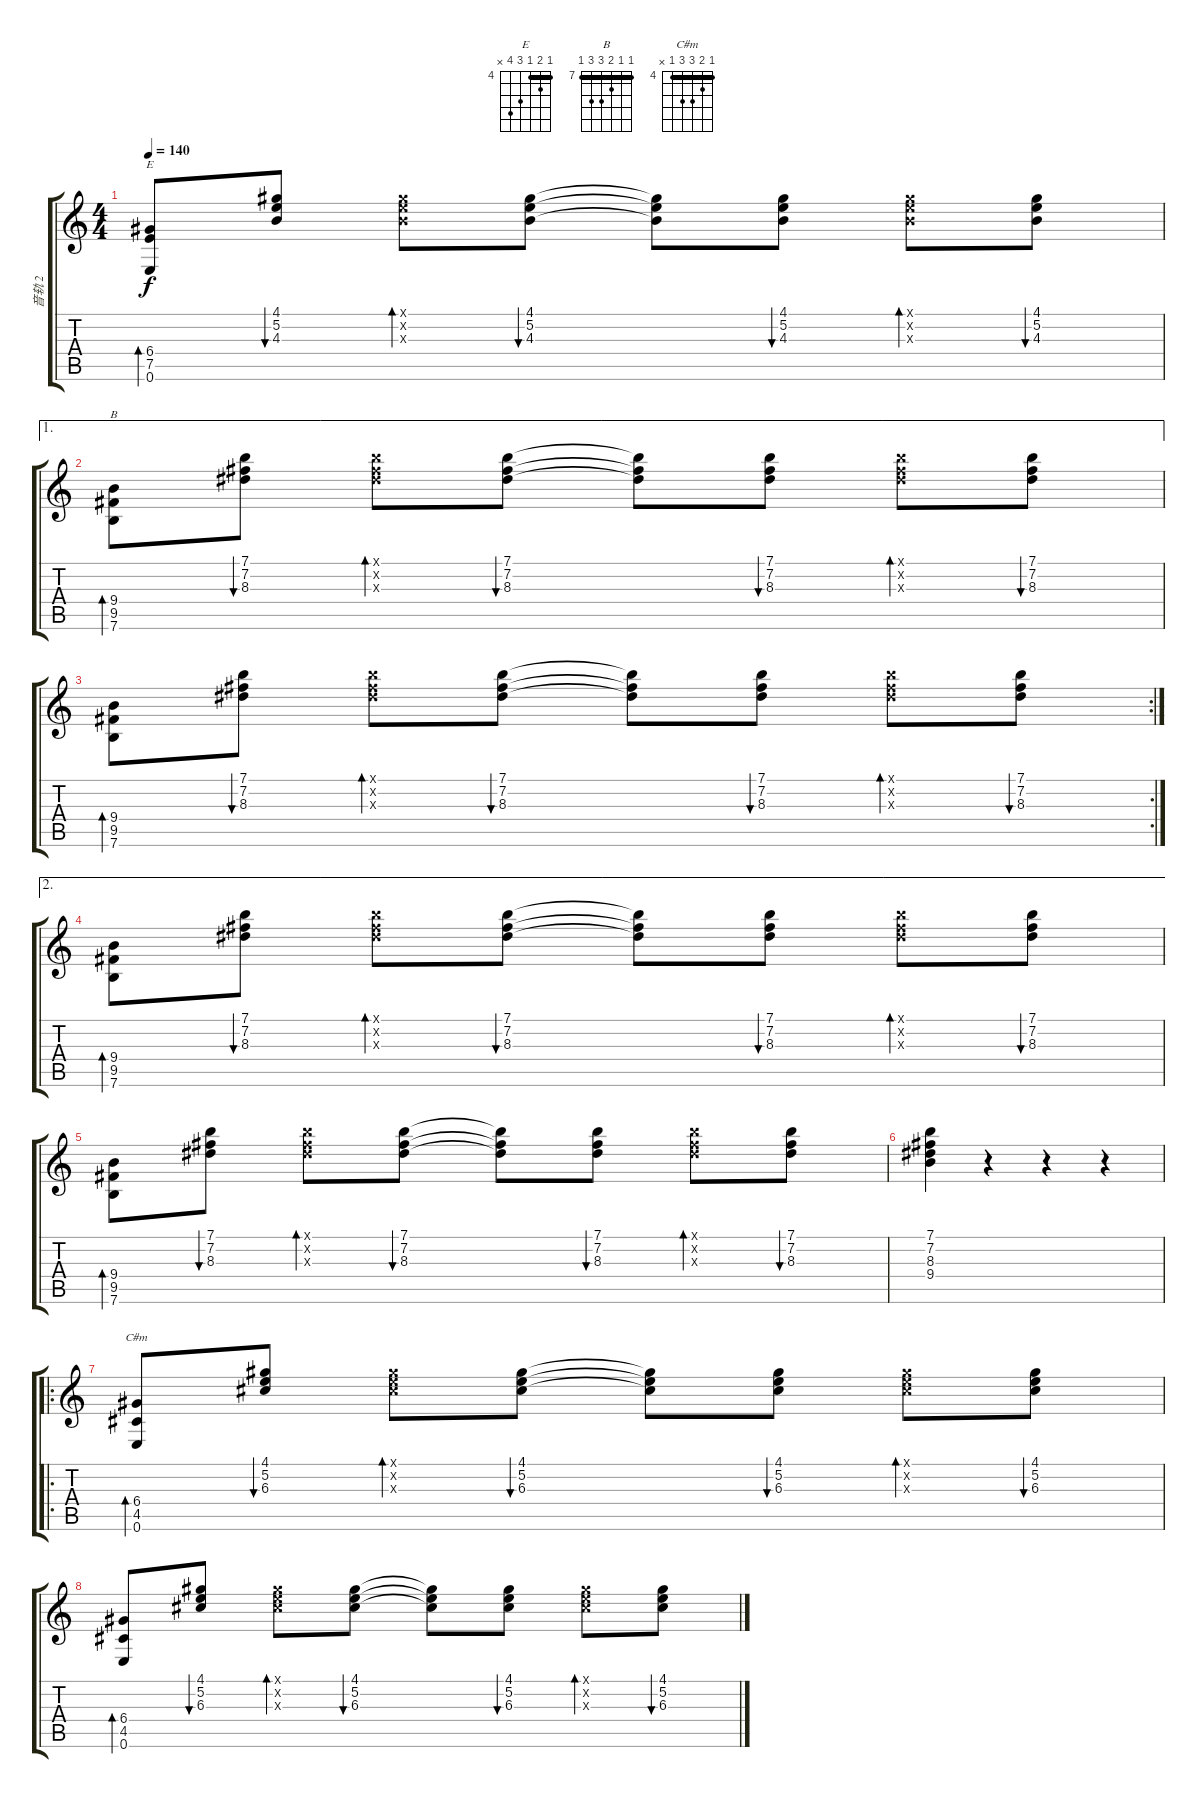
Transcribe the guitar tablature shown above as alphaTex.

\track ("音轨 2" "音轨 2") {instrument acousticguitarsteel}
\staff {score tabs}
\tuning (E4 B3 G3 D3 A2 E2) {hide}
\chord ("E" 4 5 4 6 7 x) {firstfret 4 barre 4}
\chord ("B" 7 7 8 9 9 7) {firstfret 7 barre 7}
\chord ("C#m" 4 5 6 6 4 x) {firstfret 4 barre 4}
\ts (4 4)
\tempo 140
\clef g2
\ks c
(6.4 7.5 0.6).8{bd 30 ch "E" dy f} (4.1 5.2 4.3).8{bu 30} (4.1{x} 5.2{x} 4.3{x}).8{bd 30} (4.1 5.2 4.3).8{bu 30} (4.1{t} 5.2{t} 4.3{t}).8 (4.1 5.2 4.3).8{bu 30} (4.1{x} 5.2{x} 4.3{x}).8{bd 30} (4.1 5.2 4.3).8{bu 30} |
\ae 1
(9.4 9.5 7.6).8{bd 30 ch "B"} (7.1 7.2 8.3).8{bu 30} (7.1{x} 7.2{x} 8.3{x}).8{bd 30} (7.1 7.2 8.3).8{bu 30} (7.1{t} 7.2{t} 8.3{t}).8 (7.1 7.2 8.3).8{bu 30} (7.1{x} 7.2{x} 8.3{x}).8{bd 30} (7.1 7.2 8.3).8{bu 30} |
\rc 2
(9.4 9.5 7.6).8{bd 30} (7.1 7.2 8.3).8{bu 30} (7.1{x} 7.2{x} 8.3{x}).8{bd 30} (7.1 7.2 8.3).8{bu 30} (7.1{t} 7.2{t} 8.3{t}).8 (7.1 7.2 8.3).8{bu 30} (7.1{x} 7.2{x} 8.3{x}).8{bd 30} (7.1 7.2 8.3).8{bu 30} |
\ae 2
(9.4 9.5 7.6).8{bd 30} (7.1 7.2 8.3).8{bu 30} (7.1{x} 7.2{x} 8.3{x}).8{bd 30} (7.1 7.2 8.3).8{bu 30} (7.1{t} 7.2{t} 8.3{t}).8 (7.1 7.2 8.3).8{bu 30} (7.1{x} 7.2{x} 8.3{x}).8{bd 30} (7.1 7.2 8.3).8{bu 30} |
(9.4 9.5 7.6).8{bd 30} (7.1 7.2 8.3).8{bu 30} (7.1{x} 7.2{x} 8.3{x}).8{bd 30} (7.1 7.2 8.3).8{bu 30} (7.1{t} 7.2{t} 8.3{t}).8 (7.1 7.2 8.3).8{bu 30} (7.1{x} 7.2{x} 8.3{x}).8{bd 30} (7.1 7.2 8.3).8{bu 30} |
(7.1 7.2 8.3 9.4).4 r.4 r.4 r.4 |
\ro
(6.4 4.5 0.6).8{bd 30 ch "C#m"} (4.1 5.2 6.3).8{bu 30} (4.1{x} 5.2{x} 6.3{x}).8{bd 30} (4.1 5.2 6.3).8{bu 30} (4.1{t} 5.2{t} 6.3{t}).8 (4.1 5.2 6.3).8{bu 30} (4.1{x} 5.2{x} 6.3{x}).8{bd 30} (4.1 5.2 6.3).8{bu 30} |
(6.4 4.5 0.6).8{bd 30} (4.1 5.2 6.3).8{bu 30} (4.1{x} 5.2{x} 6.3{x}).8{bd 30} (4.1 5.2 6.3).8{bu 30} (4.1{t} 5.2{t} 6.3{t}).8 (4.1 5.2 6.3).8{bu 30} (4.1{x} 5.2{x} 6.3{x}).8{bd 30} (4.1 5.2 6.3).8{bu 30}
